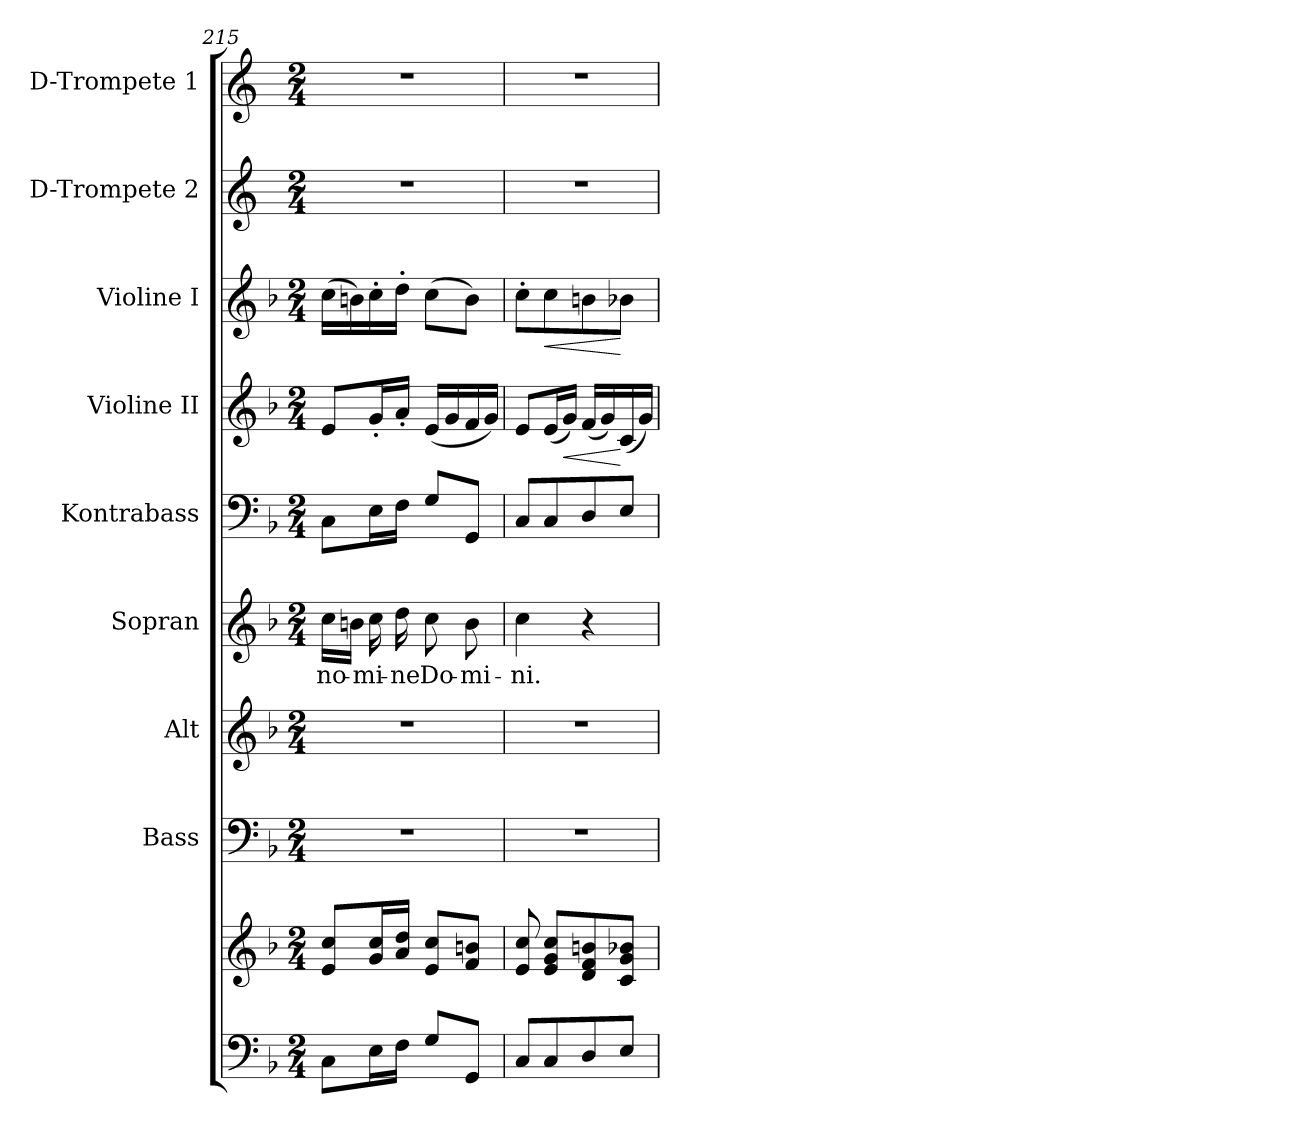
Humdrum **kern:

**kern	**kern	**kern	**kern	**kern	**text	**kern	**kern	**dynam	**kern	**dynam	**kern	**kern
*part9	*part9	*part8	*part7	*part6	*part6	*part5	*part4	*part4	*part3	*part3	*part2	*part1
*staff10	*staff9	*staff8	*staff7	*staff6	*staff6	*staff5	*staff4	*staff4	*staff3	*staff3	*staff2	*staff1
*	*	*I"Bass	*I"Alt	*I"Sopran	*	*I"Kontrabass	*I"Violine II	*	*I"Violine I	*	*I"D-Trompete 2	*I"D-Trompete 1
*	*	*I'B.	*I'A.	*I'S.	*	*I'Kb.	*I'Vl. II	*	*I'Vl. I	*	*I'D Trp. 2	*I'D Trp. 1
!!LO:PB:g=z
*clefF4	*clefG2	*clefF4	*clefG2	*clefG2	*	*clefF4	*clefG2	*	*clefG2	*	*clefG2	*clefG2
*	*	*	*	*	*	*ITrd7c12	*	*	*	*	*ITrd4c7	*ITrd4c7
*k[b-]	*k[b-]	*k[b-]	*k[b-]	*k[b-]	*	*k[b-]	*k[b-]	*	*k[b-]	*	*k[b-]	*k[b-]
*F:	*F:	*F:	*F:	*F:	*	*F:	*F:	*	*F:	*	*F:	*F:
*M2/4	*M2/4	*M2/4	*M2/4	*M2/4	*	*M2/4	*M2/4	*	*M2/4	*	*M2/4	*M2/4
=215	=215	=215	=215	=215	=215	=215	=215	=215	=215	=215	=215	=215
!	!	!	!	!	!LO:LY:b	!	!	!	!	!	!	!
8C\L	8e/ 8cc/L	2r	2r	16cc\LL	no-	8CC\L	8e/L	.	(>16cc\LL	.	2r	2r
.	.	.	.	16bn\JJ	.	.	.	.	16bn\)	.	.	.
!	!	!	!	!	!LO:LY:b	!	!	!	!	!	!	!
16E\L	16g/ 16cc/L	.	.	16cc\	-mi-	16EE\L	16g'</L	.	16cc'>\	.	.	.
!	!	!	!	!	!LO:LY:b	!	!	!	!	!	!	!
16F\JJ	16a/ 16dd/JJ	.	.	16dd\	-ne	16FF\JJ	16a'</JJ	.	16dd'>\JJ	.	.	.
!	!	!	!	!	!LO:LY:b	!	!	!	!	!	!	!
8G/L	8e/ 8cc/L	.	.	8cc\	Do-	8GG/L	(<16e/LL	.	(>8cc\L	.	.	.
.	.	.	.	.	.	.	16g/	.	.	.	.	.
!	!	!	!	!	!LO:LY:b	!	!	!	!	!	!	!
8GG/J	8f/ 8bn/J	.	.	8b\	-mi-	8GGG/J	16f/	.	8b\J)	.	.	.
.	.	.	.	.	.	.	16g/JJ)	.	.	.	.	.
=216	=216	=216	=216	=216	=216	=216	=216	=216	=216	=216	=216	=216
!	!	!	!	!	!LO:LY:b	!	!	!	!	!	!	!
8C/L	8e/ 8cc/	2r	2r	4cc\	-ni.	8CC/L	8e/L	.	8cc'>\L	.	2r	2r
!	!	!	!	!	!	!	!	!	!	!LO:HP:b	!	!
8C/	8e/ 8g/ 8cc/L	.	.	.	.	8CC/	(<16e/L	.	8cc\	<	.	.
!	!	!	!	!	!	!	!	!LO:HP:b	!	!	!	!
.	.	.	.	.	.	.	16g/JJ)	<	.	.	.	.
8D/	8d/ 8f/ 8bn/	.	.	4r	.	8DD/	(<16f/LL	.	8bn\	.	.	.
.	.	.	.	.	.	.	16g/)	.	.	.	.	.
8E/J	8c/ 8g/ 8b-X/J	.	.	.	.	8EE/J	(<16c/	[	8b-X\J	[	.	.
.	.	.	.	.	.	.	16g/JJ)	.	.	.	.	.
=	=	=	=	=	=	=	=	=	=	=	=	=
*-	*-	*-	*-	*-	*-	*-	*-	*-	*-	*-	*-	*-
